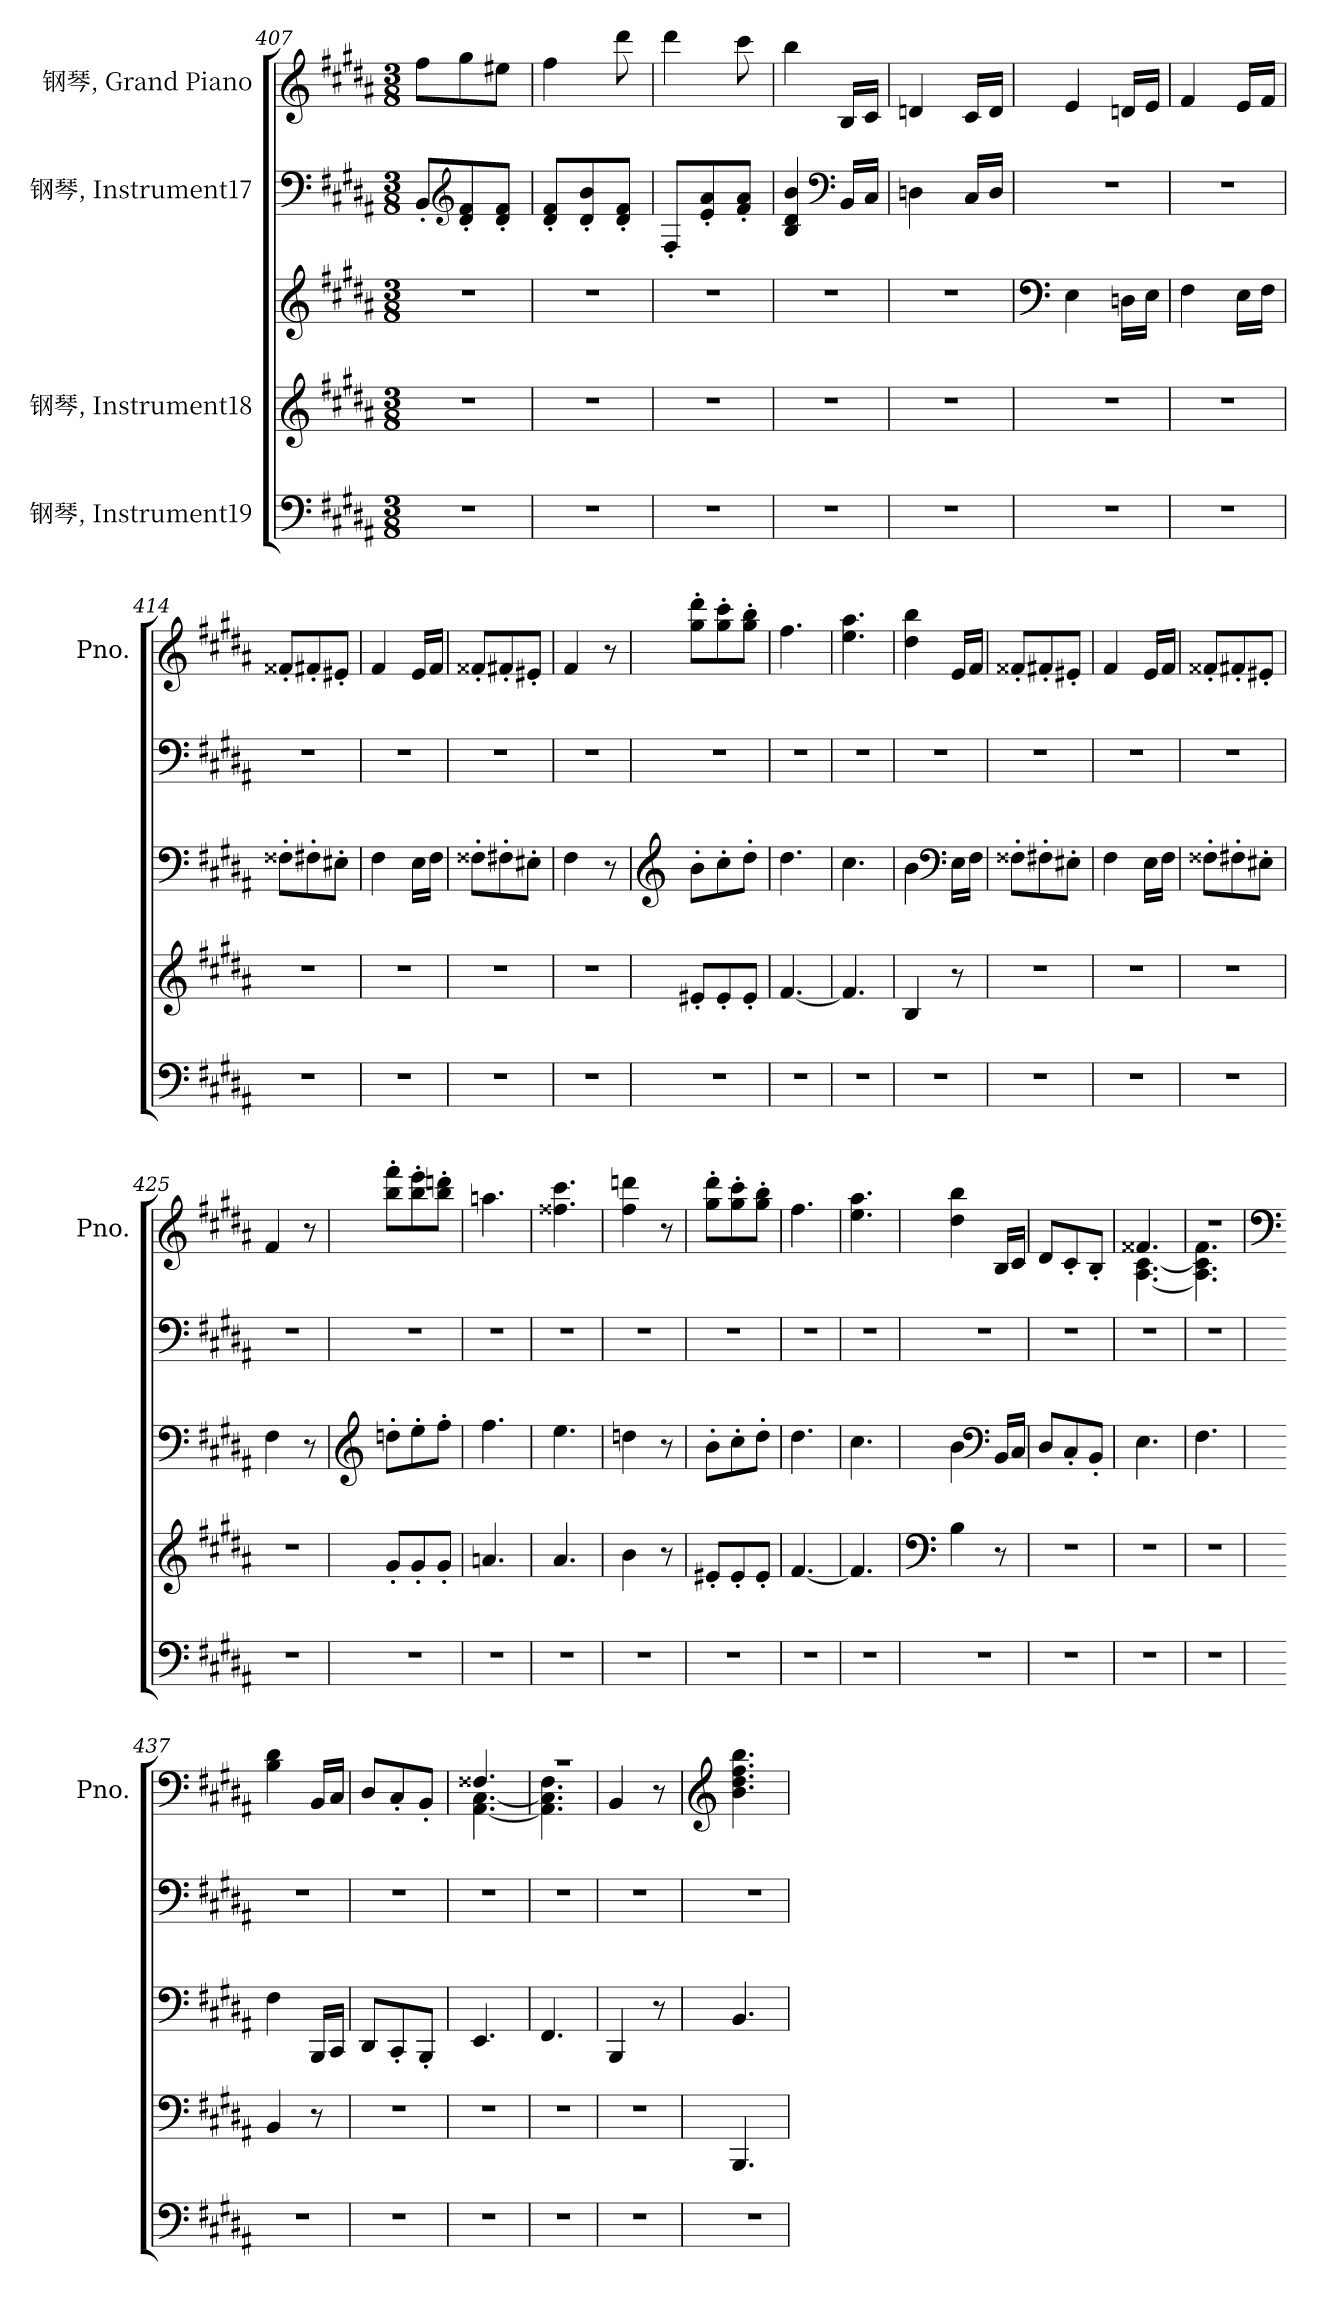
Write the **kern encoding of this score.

**kern	**kern	**kern	**kern	**kern
*part4	*part3	*part3	*part2	*part1
*staff5	*staff4	*staff3	*staff2	*staff1
*I"钢琴, Instrument19	*I"钢琴, Instrument18	*	*I"钢琴, Instrument17	*I"钢琴, Grand Piano
*	*	*	*	*I'Pno.
!!LO:LB:g=z
*clefF4	*clefG2	*clefG2	*clefF4	*clefG2
*k[f#c#g#d#a#]	*k[f#c#g#d#a#]	*k[f#c#g#d#a#]	*k[f#c#g#d#a#]	*k[f#c#g#d#a#]
*M3/8	*M3/8	*M3/8	*M3/8	*M3/8
=407	=407	=407	=407	=407
4.r	4.r	4.r	8BB'/L	8ff#\L
*	*	*	*clefG2	*
.	.	.	8d#/' 8f#/'	8gg#\
.	.	.	8d#/' 8f#/'J	8ee#X\J
=408	=408	=408	=408	=408
4.r	4.r	4.r	8d#/' 8f#/'L	4ff#\
.	.	.	8d#/' 8b/'	.
.	.	.	8d#/' 8f#/'J	8ddd#\
=409	=409	=409	=409	=409
4.r	4.r	4.r	8F#'/L	4ddd#\
.	.	.	8e/' 8a#/'	.
.	.	.	8f#/' 8a#/'J	8ccc#\
=410	=410	=410	=410	=410
4.r	4.r	4.r	4B/ 4d#/ 4b/	4bb\
*	*	*	*clefF4	*
.	.	.	16BB/LL	16B/LL
.	.	.	16C#/JJ	16c#/JJ
=411	=411	=411	=411	=411
4.r	4.r	4.r	4Dn\	4dn/
.	.	.	16C#/LL	16c#/LL
.	.	.	16D/JJ	16d/JJ
=412	=412	=412	=412	=412
*	*	*clefF4	*	*
4.r	4.r	4E\	4.r	4e/
.	.	16Dn\LL	.	16dn/LL
.	.	16E\JJ	.	16e/JJ
=413	=413	=413	=413	=413
4.r	4.r	4F#\	4.r	4f#/
.	.	16E\LL	.	16e/LL
.	.	16F#\JJ	.	16f#/JJ
!!LO:PB:g=z
=414	=414	=414	=414	=414
4.r	4.r	8F##X'\L	4.r	8f##X'/L
.	.	8F#X'\	.	8f#X'/
.	.	8E#X'\J	.	8e#X'/J
=415	=415	=415	=415	=415
4.r	4.r	4F#\	4.r	4f#/
.	.	16E\LL	.	16e/LL
.	.	16F#\JJ	.	16f#/JJ
=416	=416	=416	=416	=416
4.r	4.r	8F##X'\L	4.r	8f##X'/L
.	.	8F#X'\	.	8f#X'/
.	.	8E#X'\J	.	8e#X'/J
=417	=417	=417	=417	=417
4.r	4.r	4F#\	4.r	4f#/
.	.	8r	.	8r
=418	=418	=418	=418	=418
*	*	*clefG2	*	*
4.r	8e#X'/L	8b'\L	4.r	8gg#\' 8ddd#\'L
.	8e#'/	8cc#'\	.	8gg#\' 8ccc#\'
.	8e#'/J	8dd#'\J	.	8gg#\' 8bb\'J
=419	=419	=419	=419	=419
4.r	[4.f#/	4.dd#\	4.r	4.ff#\
=420	=420	=420	=420	=420
4.r	4.f#/]	4.cc#\	4.r	4.ee\ 4.aa#\
=421	=421	=421	=421	=421
4.r	4B/	4b\	4.r	4dd#\ 4bb\
*	*	*clefF4	*	*
.	8r	16E\LL	.	16e/LL
.	.	16F#\JJ	.	16f#/JJ
!!LO:LB:g=z
=422	=422	=422	=422	=422
4.r	4.r	8F##X'\L	4.r	8f##X'/L
.	.	8F#X'\	.	8f#X'/
.	.	8E#X'\J	.	8e#X'/J
=423	=423	=423	=423	=423
4.r	4.r	4F#\	4.r	4f#/
.	.	16E\LL	.	16e/LL
.	.	16F#\JJ	.	16f#/JJ
=424	=424	=424	=424	=424
4.r	4.r	8F##X'\L	4.r	8f##X'/L
.	.	8F#X'\	.	8f#X'/
.	.	8E#X'\J	.	8e#X'/J
=425	=425	=425	=425	=425
4.r	4.r	4F#\	4.r	4f#/
.	.	8r	.	8r
=426	=426	=426	=426	=426
*	*	*clefG2	*	*
4.r	8g#'/L	8ddn'\L	4.r	8bb\' 8fff#\'L
.	8g#'/	8ee'\	.	8bb\' 8eee\'
.	8g#'/J	8ff#'\J	.	8bb\' 8dddn\'J
=427	=427	=427	=427	=427
4.r	4.an/	4.ff#\	4.r	4.aan\
=428	=428	=428	=428	=428
4.r	4.a#/	4.ee\	4.r	4.ff##X\ 4.ccc#\
=429	=429	=429	=429	=429
4.r	4b\	4ddn\	4.r	4ff#\ 4dddn\
.	8r	8r	.	8r
!!LO:PB:g=z
=430	=430	=430	=430	=430
4.r	8e#X'/L	8b'\L	4.r	8gg#\' 8ddd#\'L
.	8e#'/	8cc#'\	.	8gg#\' 8ccc#\'
.	8e#'/J	8dd#'\J	.	8gg#\' 8bb\'J
=431	=431	=431	=431	=431
4.r	[4.f#/	4.dd#\	4.r	4.ff#\
=432	=432	=432	=432	=432
4.r	4.f#/]	4.cc#\	4.r	4.ee\ 4.aa#\
=433	=433	=433	=433	=433
*	*clefF4	*	*	*
4.r	4B\	4b\	4.r	4dd#\ 4bb\
*	*	*clefF4	*	*
.	8r	16BB/LL	.	16B/LL
.	.	16C#/JJ	.	16c#/JJ
=434	=434	=434	=434	=434
4.r	4.r	8D#/L	4.r	8d#/L
.	.	8C#'/	.	8c#'/
.	.	8BB'/J	.	8B'/J
=435	=435	=435	=435	=435
*	*	*	*	*^
4.r	4.r	4.E\	4.r	4.f##X/	[4.A#\ [4.c#\
=436	=436	=436	=436	=436	=436
*	*	*	*	*MM129	*
4.r	4.r	4.F#\	4.r	4.r	4.A#\] 4.c#\] 4.f#\
*	*	*	*	*v	*v
=437	=437	=437	=437	=437
*	*	*	*	*clefF4
*	*	*	*	*MM119
4.r	4BB/	4F#\	4.r	4B\ 4d#\
*	*	*	*	*MM112
.	8r	16BBB/LL	.	16BB/LL
.	.	16CC#/JJ	.	16C#/JJ
!!LO:LB:g=z
=438	=438	=438	=438	=438
4.r	4.r	8DD#/L	4.r	8D#/L
.	.	8CC#'/	.	8C#'/
.	.	8BBB'/J	.	8BB'/J
=439	=439	=439	=439	=439
*	*	*	*	*^
4.r	4.r	4.EE/	4.r	4.F##X/	[4.AA#\ [4.C#\
=440	=440	=440	=440	=440	=440
4.r	4.r	4.FF#/	4.r	4.r	4.AA#\] 4.C#\] 4.F#\
*	*	*	*	*v	*v
=441	=441	=441	=441	=441
4.r	4.r	4BBB/	4.r	4BB/
.	.	8r	.	8r
=442	=442	=442	=442	=442
*	*	*	*	*clefG2
4.r	4.BBB/	4.BB/	4.r	4.b\ 4.dd#\ 4.ff#\ 4.bb\
=	=	=	=	=
*-	*-	*-	*-	*-
